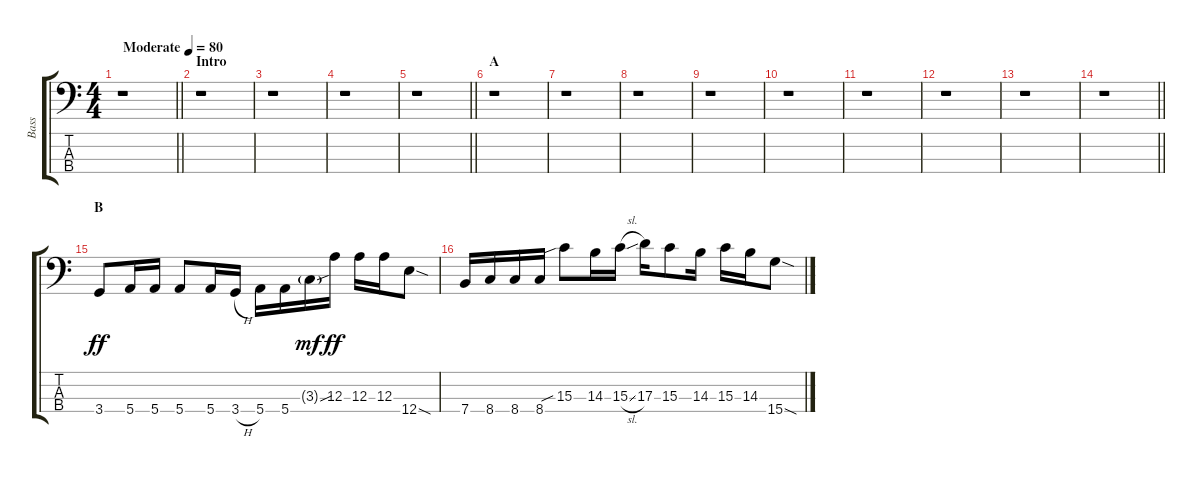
\track ("Bass" "Bass") {instrument electricbasspick}
\staff {score tabs}
\tuning (G2 D2 A1 E1) {hide}
\ts (4 4)
\tempo (80 "Moderate")
\clef f4
\barLineRight lightlight
\ks c
r.1{dy ff instrument electricbasspick} |
\section ("" "Intro")
r.1 |
r.1 |
r.1 |
\barLineRight lightlight
r.1 |
\section ("" "A")
r.1 |
r.1 |
r.1 |
r.1 |
r.1 |
r.1 |
r.1 |
r.1 |
\barLineRight lightlight
r.1 |
\section ("" "B")
3.4.8 5.4.16 5.4.16 5.4.8 5.4.16 3.4{h}.16 5.4.16 5.4.16 3.3{sou g}.16{dy mf} 12.3.16{dy ff} 12.3.16 12.3.16 12.4{sod}.8 |
7.4.16 8.4.16 8.4.16 8.4.16 15.3{sib}.8 14.3.16 15.3{sl}.16 17.3.16 15.3.8 14.3.16 15.3.16 14.3.16 15.4{sod}.8
